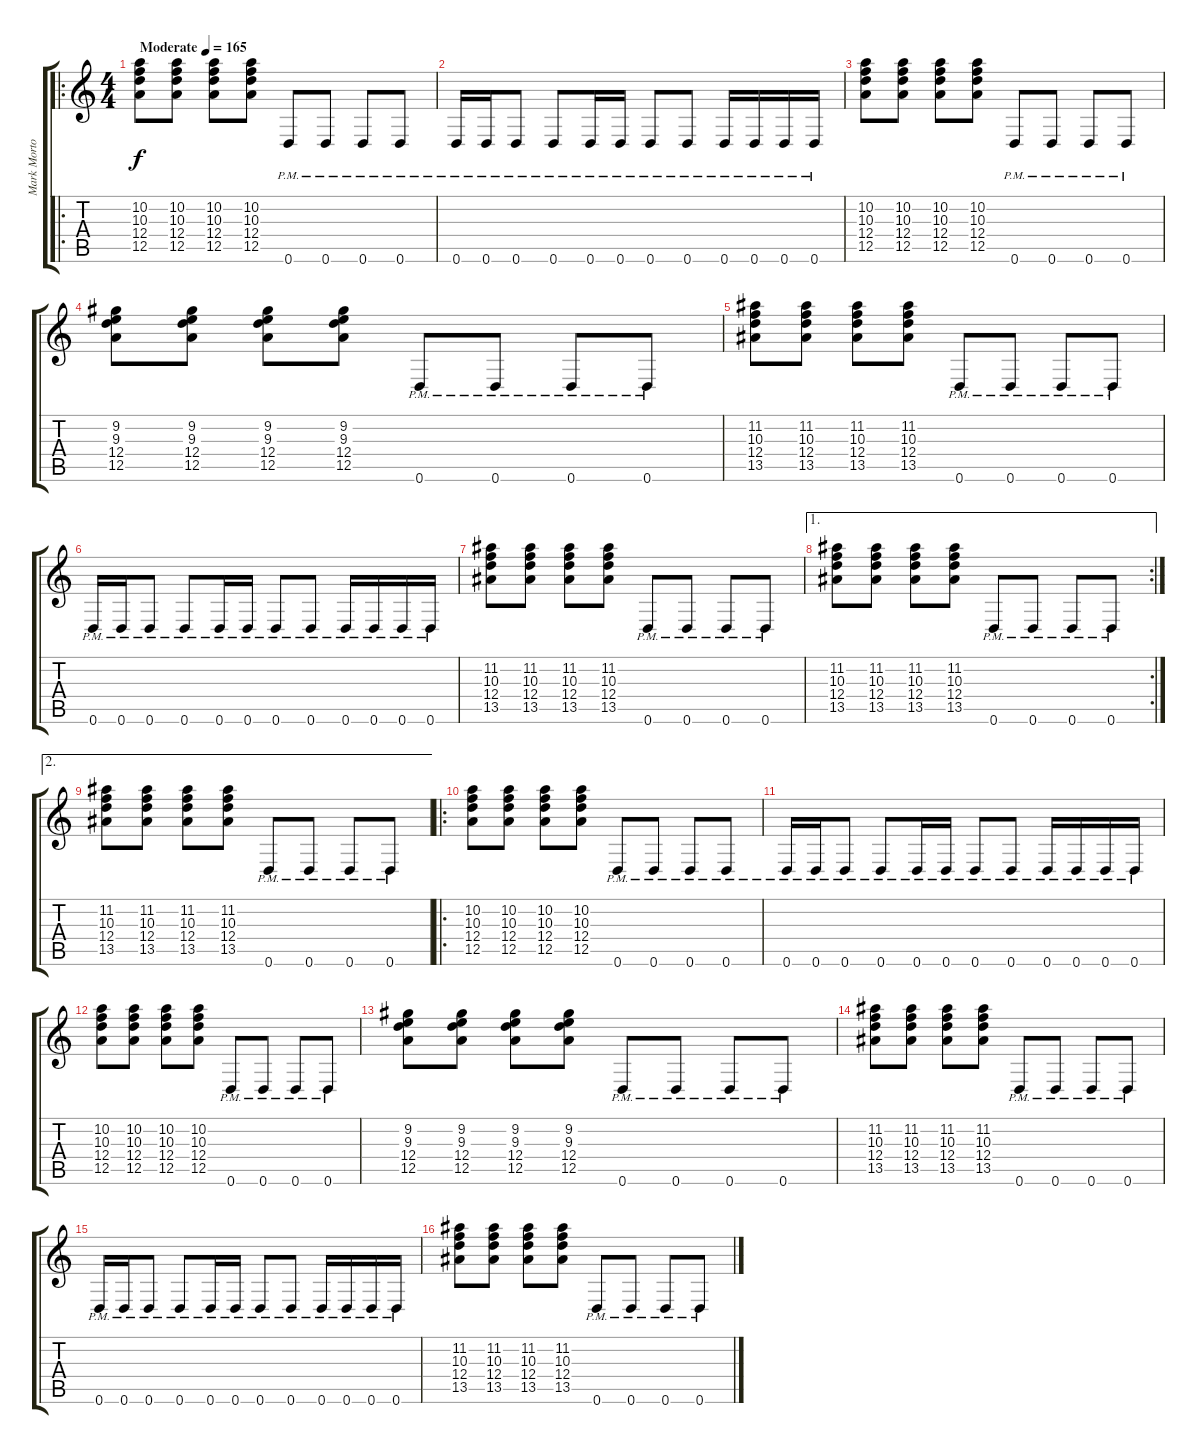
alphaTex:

\track ("Mark Morton" "Mark Morto") {instrument distortionguitar}
\staff {score tabs}
\tuning (E4 B3 G3 D3 A2 D2) {hide}
\ro
\ts (4 4)
\tempo (165 "Moderate")
\clef g2
\ks c
(10.2 10.3 12.4 12.5).8{dy f instrument distortionguitar} (10.2 10.3 12.4 12.5).8 (10.2 10.3 12.4 12.5).8 (10.2 10.3 12.4 12.5).8 0.6{pm}.8 0.6{pm}.8 0.6{pm}.8 0.6{pm}.8 |
0.6{pm}.16 0.6{pm}.16 0.6{pm}.8 0.6{pm}.8 0.6{pm}.16 0.6{pm}.16 0.6{pm}.8 0.6{pm}.8 0.6{pm}.16 0.6{pm}.16 0.6{pm}.16 0.6{pm}.16 |
(10.2 10.3 12.4 12.5).8 (10.2 10.3 12.4 12.5).8 (10.2 10.3 12.4 12.5).8 (10.2 10.3 12.4 12.5).8 0.6{pm}.8 0.6{pm}.8 0.6{pm}.8 0.6{pm}.8 |
(9.2 9.3 12.4 12.5).8 (9.2 9.3 12.4 12.5).8 (9.2 9.3 12.4 12.5).8 (9.2 9.3 12.4 12.5).8 0.6{pm}.8 0.6{pm}.8 0.6{pm}.8 0.6{pm}.8 |
(11.2 10.3 12.4 13.5).8 (11.2 10.3 12.4 13.5).8 (11.2 10.3 12.4 13.5).8 (11.2 10.3 12.4 13.5).8 0.6{pm}.8 0.6{pm}.8 0.6{pm}.8 0.6{pm}.8 |
0.6{pm}.16 0.6{pm}.16 0.6{pm}.8 0.6{pm}.8 0.6{pm}.16 0.6{pm}.16 0.6{pm}.8 0.6{pm}.8 0.6{pm}.16 0.6{pm}.16 0.6{pm}.16 0.6{pm}.16 |
(11.2 10.3 12.4 13.5).8 (11.2 10.3 12.4 13.5).8 (11.2 10.3 12.4 13.5).8 (11.2 10.3 12.4 13.5).8 0.6{pm}.8 0.6{pm}.8 0.6{pm}.8 0.6{pm}.8 |
\ae 1
\rc 2
(11.2 10.3 12.4 13.5).8 (11.2 10.3 12.4 13.5).8 (11.2 10.3 12.4 13.5).8 (11.2 10.3 12.4 13.5).8 0.6{pm}.8 0.6{pm}.8 0.6{pm}.8 0.6{pm}.8 |
\ae 2
(11.2 10.3 12.4 13.5).8 (11.2 10.3 12.4 13.5).8 (11.2 10.3 12.4 13.5).8 (11.2 10.3 12.4 13.5).8 0.6{pm}.8 0.6{pm}.8 0.6{pm}.8 0.6{pm}.8 |
\ro
(10.2 10.3 12.4 12.5).8 (10.2 10.3 12.4 12.5).8 (10.2 10.3 12.4 12.5).8 (10.2 10.3 12.4 12.5).8 0.6{pm}.8 0.6{pm}.8 0.6{pm}.8 0.6{pm}.8 |
0.6{pm}.16 0.6{pm}.16 0.6{pm}.8 0.6{pm}.8 0.6{pm}.16 0.6{pm}.16 0.6{pm}.8 0.6{pm}.8 0.6{pm}.16 0.6{pm}.16 0.6{pm}.16 0.6{pm}.16 |
(10.2 10.3 12.4 12.5).8 (10.2 10.3 12.4 12.5).8 (10.2 10.3 12.4 12.5).8 (10.2 10.3 12.4 12.5).8 0.6{pm}.8 0.6{pm}.8 0.6{pm}.8 0.6{pm}.8 |
(9.2 9.3 12.4 12.5).8 (9.2 9.3 12.4 12.5).8 (9.2 9.3 12.4 12.5).8 (9.2 9.3 12.4 12.5).8 0.6{pm}.8 0.6{pm}.8 0.6{pm}.8 0.6{pm}.8 |
(11.2 10.3 12.4 13.5).8 (11.2 10.3 12.4 13.5).8 (11.2 10.3 12.4 13.5).8 (11.2 10.3 12.4 13.5).8 0.6{pm}.8 0.6{pm}.8 0.6{pm}.8 0.6{pm}.8 |
0.6{pm}.16 0.6{pm}.16 0.6{pm}.8 0.6{pm}.8 0.6{pm}.16 0.6{pm}.16 0.6{pm}.8 0.6{pm}.8 0.6{pm}.16 0.6{pm}.16 0.6{pm}.16 0.6{pm}.16 |
(11.2 10.3 12.4 13.5).8 (11.2 10.3 12.4 13.5).8 (11.2 10.3 12.4 13.5).8 (11.2 10.3 12.4 13.5).8 0.6{pm}.8 0.6{pm}.8 0.6{pm}.8 0.6{pm}.8
